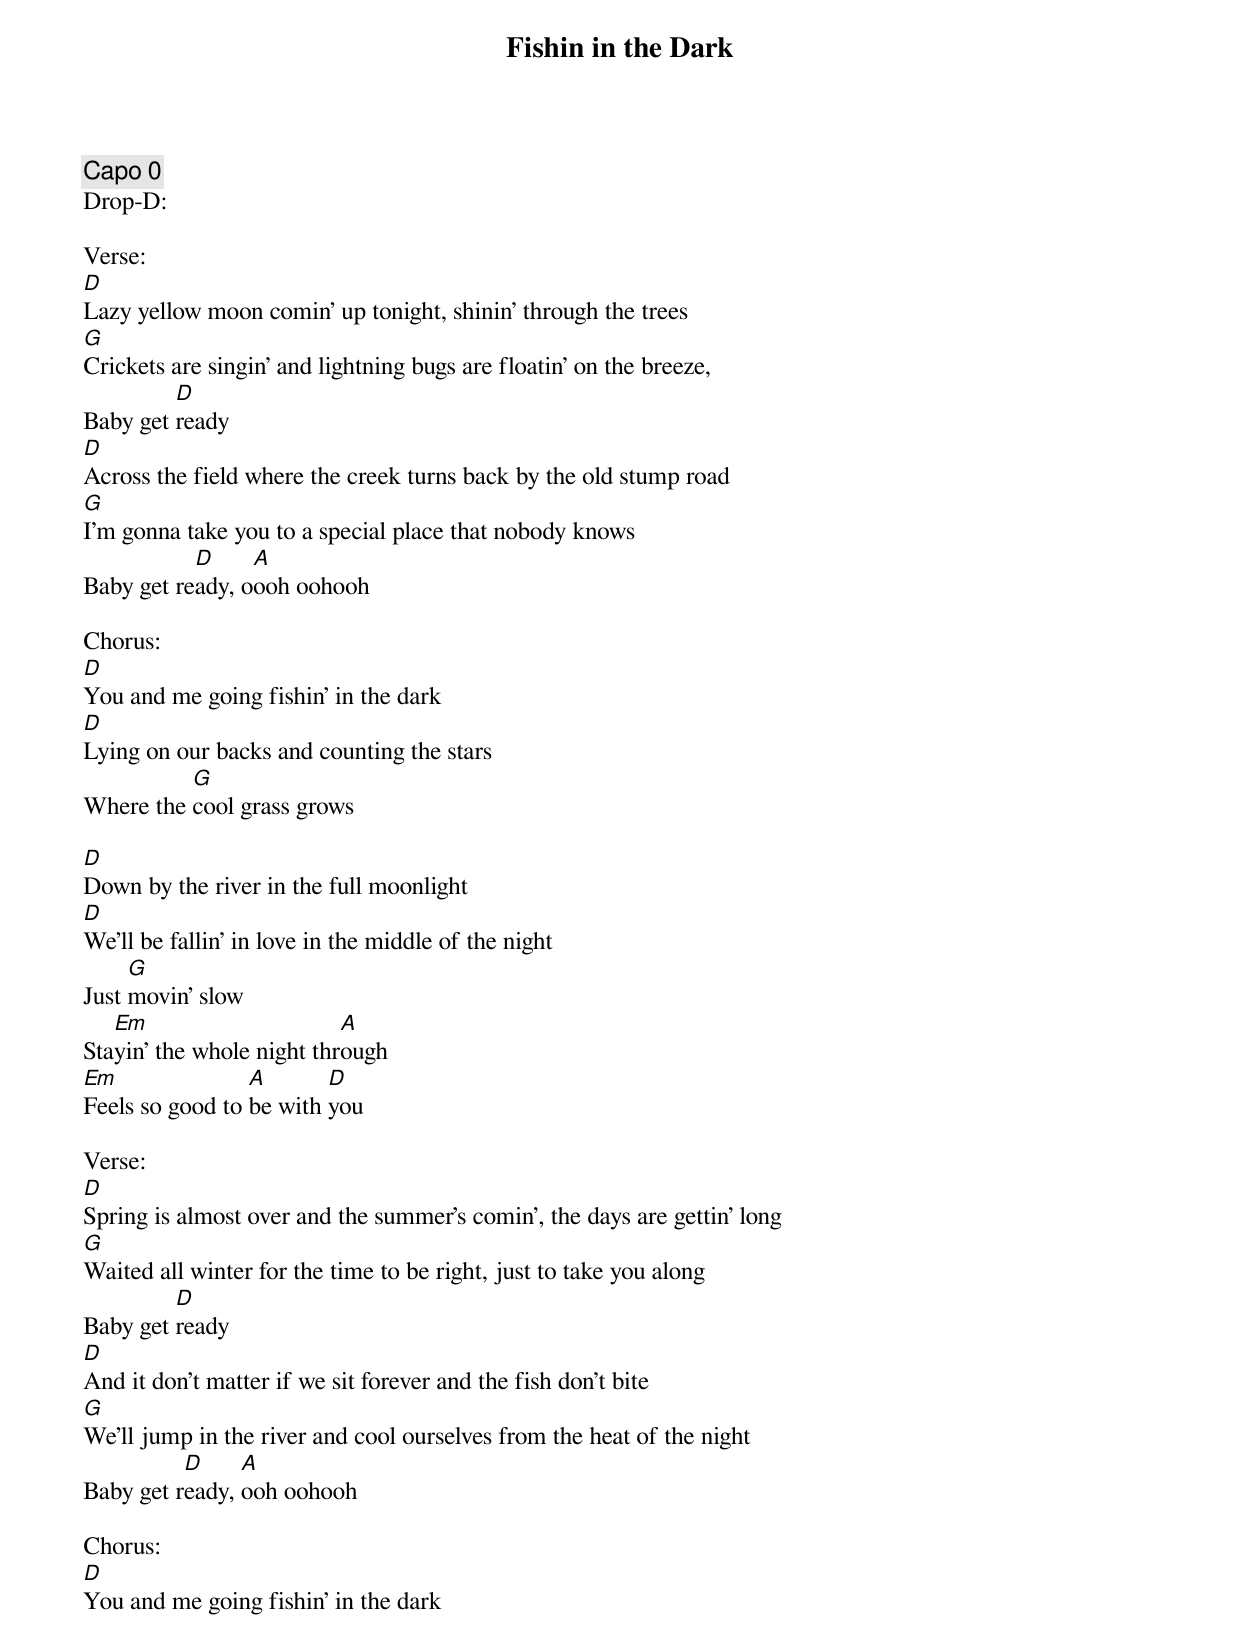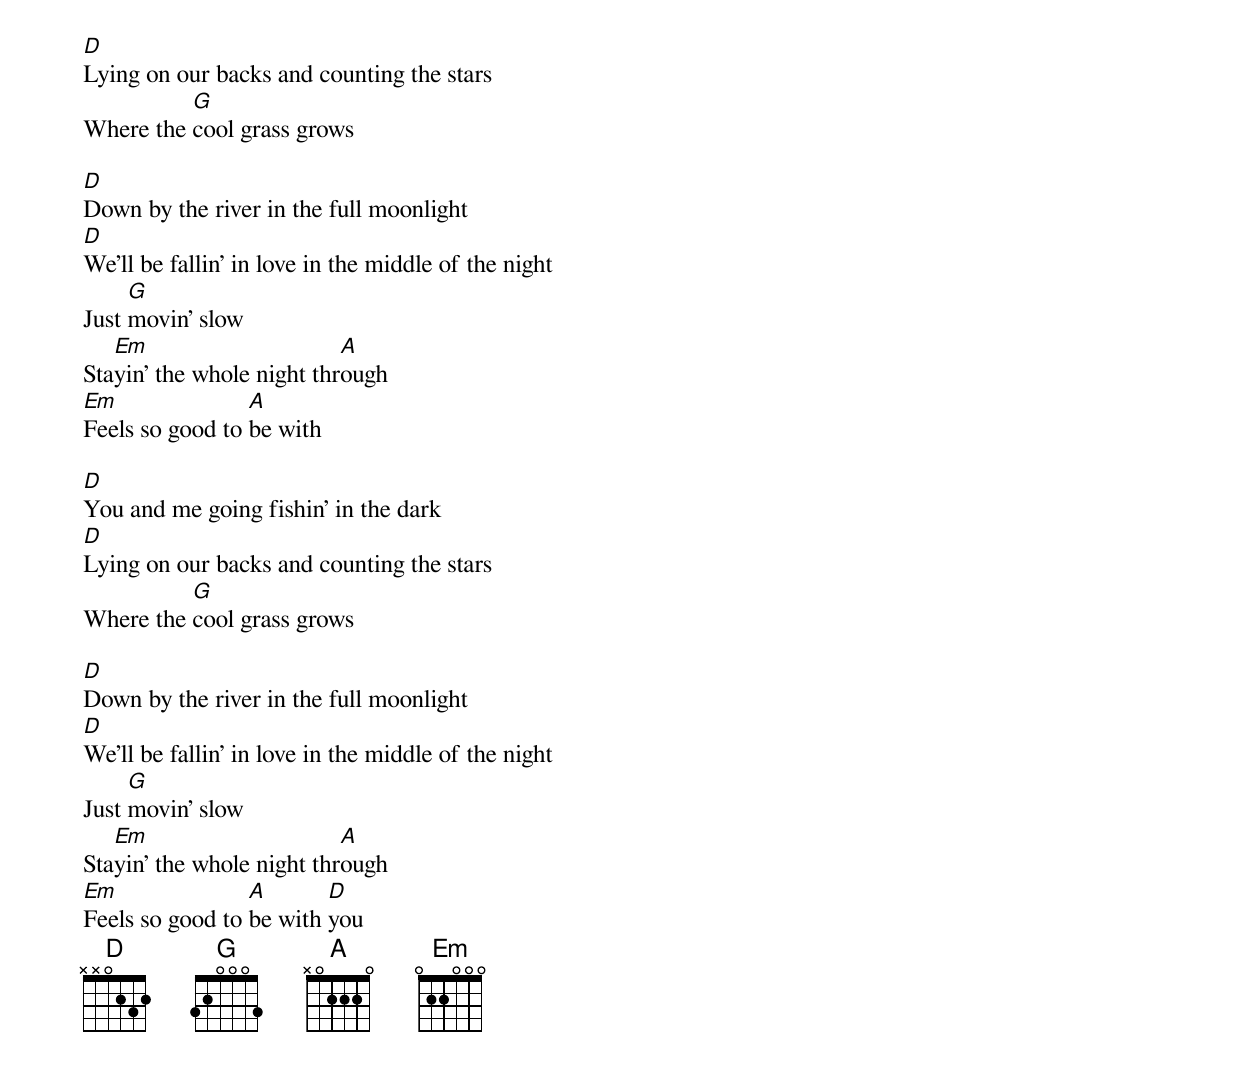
{title:Fishin in the Dark}
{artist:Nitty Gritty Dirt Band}
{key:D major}
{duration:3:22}
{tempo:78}
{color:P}

{comment: Capo 0}
Drop-D:

Verse:
[D]Lazy yellow moon comin' up tonight, shinin' through the trees
[G]Crickets are singin' and lightning bugs are floatin' on the breeze,
Baby get [D]ready
[D]Across the field where the creek turns back by the old stump road
[G]I'm gonna take you to a special place that nobody knows
Baby get re[D]ady, o[A]ooh oohooh

Chorus:
[D]You and me going fishin' in the dark
[D]Lying on our backs and counting the stars
Where the [G]cool grass grows

[D]Down by the river in the full moonlight
[D]We'll be fallin' in love in the middle of the night
Just [G]movin' slow
Sta[Em]yin' the whole night thr[A]ough
[Em]Feels so good to [A]be with [D]you

Verse:
[D]Spring is almost over and the summer's comin', the days are gettin' long
[G]Waited all winter for the time to be right, just to take you along
Baby get [D]ready
[D]And it don't matter if we sit forever and the fish don't bite
[G]We'll jump in the river and cool ourselves from the heat of the night
Baby get r[D]eady, [A]ooh oohooh

Chorus:
[D]You and me going fishin' in the dark
[D]Lying on our backs and counting the stars
Where the [G]cool grass grows

[D]Down by the river in the full moonlight
[D]We'll be fallin' in love in the middle of the night
Just [G]movin' slow
Sta[Em]yin' the whole night thr[A]ough
[Em]Feels so good to [A]be with

[D]You and me going fishin' in the dark
[D]Lying on our backs and counting the stars
Where the [G]cool grass grows

[D]Down by the river in the full moonlight
[D]We'll be fallin' in love in the middle of the night
Just [G]movin' slow
Sta[Em]yin' the whole night thr[A]ough
[Em]Feels so good to [A]be with [D]you
